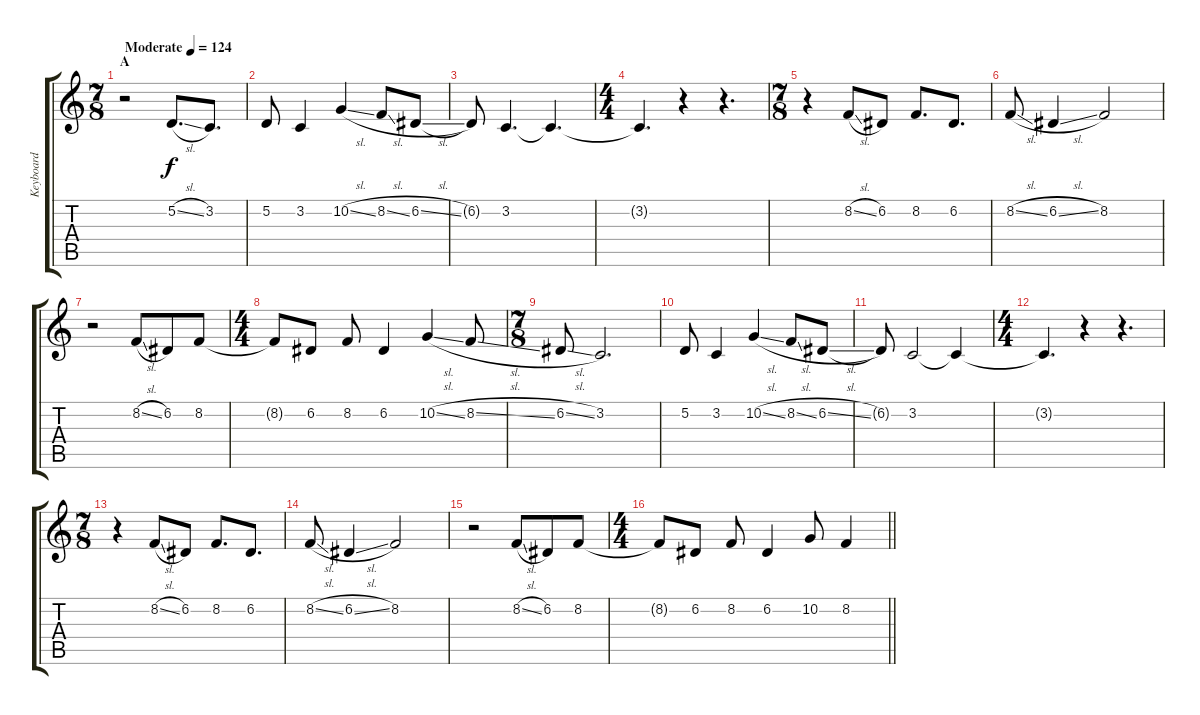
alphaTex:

\track ("Keyboard" "Keyboard") {instrument lead2sawtooth}
\staff {score tabs}
\tuning (D4 A3 F3 C3 G2 C2) {hide}
\ts (7 8)
\section ("" "A")
\tempo (124 "Moderate")
\clef g2
\ks c
r.2{dy f instrument lead2sawtooth} 5.2{sl}.8{d} 3.2.8{d} |
5.2.8 3.2.4 10.2{sl}.4 8.2{sl}.8 6.2{sl}.8 |
6.2{t}.8 3.2.4{d} 3.2{t}.4{d} |
\ts (4 4)
3.2{t}.4{d} r.4 r.4{d} |
\ts (7 8)
r.4 8.2{sl}.8 6.2.8 8.2.8{d} 6.2.8{d} |
8.2{sl}.8 6.2{sl}.4 8.2.2 |
r.2 8.2{sl}.8 6.2.8 8.2.8 |
\ts (4 4)
8.2{t}.8 6.2.8 8.2.8 6.2.4 10.2{sl}.4 8.2{sl}.8 |
\ts (7 8)
6.2{sl}.8 3.2.2{d} |
5.2.8 3.2.4 10.2{sl}.4 8.2{sl}.8 6.2{sl}.8 |
6.2{t}.8 3.2.2 3.2{t}.4 |
\ts (4 4)
3.2{t}.4{d} r.4 r.4{d} |
\ts (7 8)
r.4 8.2{sl}.8 6.2.8 8.2.8{d} 6.2.8{d} |
8.2{sl}.8 6.2{sl}.4 8.2.2 |
r.2 8.2{sl}.8 6.2.8 8.2.8 |
\ts (4 4)
\barLineRight lightlight
8.2{t}.8 6.2.8 8.2.8 6.2.4 10.2.8 8.2.4
